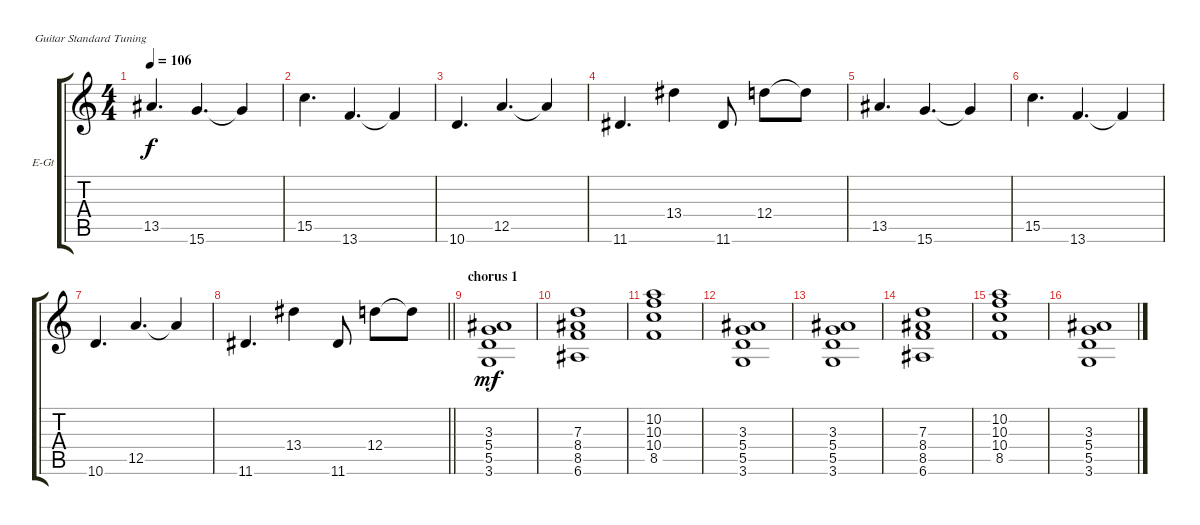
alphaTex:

\bracketExtendMode groupsimilarinstruments
\firstSystemTrackNameOrientation horizontal
\otherSystemsTrackNameOrientation horizontal
\track ("Electric Guitar" "E-Gt") {instrument overdrivenguitar}
\staff {score tabs}
\tuning (E4 B3 G3 D3 A2 E2)
\ts (4 4)
\tempo 106
\clef g2
\scale
0.333333
\ks c
13.5.4{d dy f} 15.6.4{d} 15.6{t}.4 |
\scale
0.333333 15.5.4{d} 13.6.4{d} 13.6{t}.4 |
\scale
0.333333 10.6.4{d} 12.5.4{d} 12.5{t}.4 |
\scale
0.333333 11.6.4{d} 13.4.4 11.6.8 12.4.8 12.4{t}.8 |
\scale
0.333333 13.5.4{d} 15.6.4{d} 15.6{t}.4 |
\scale
0.333333 15.5.4{d} 13.6.4{d} 13.6{t}.4 |
\scale
0.333333 10.6.4{d} 12.5.4{d} 12.5{t}.4 |
\scale
0.333333
\barLineRight lightlight
11.6.4{d} 13.4.4 11.6.8 12.4.8 12.4{t}.8 |
\section ("" "chorus 1")
\scale
0.333333 (3.3 5.4 5.5 3.6).1{dy mf} |
\scale
0.333333 (7.3 8.4 8.5 6.6).1 |
\scale
0.333333 (10.2 10.3 10.4 8.5).1 |
\scale
0.333333 (3.3 5.4 5.5 3.6).1 |
\scale
0.333333 (3.3 5.4 5.5 3.6).1 |
\scale
0.333333 (7.3 8.4 8.5 6.6).1 |
\scale
0.333333 (10.2 10.3 10.4 8.5).1 |
\scale
0.333333 (3.3 5.4 5.5 3.6).1
